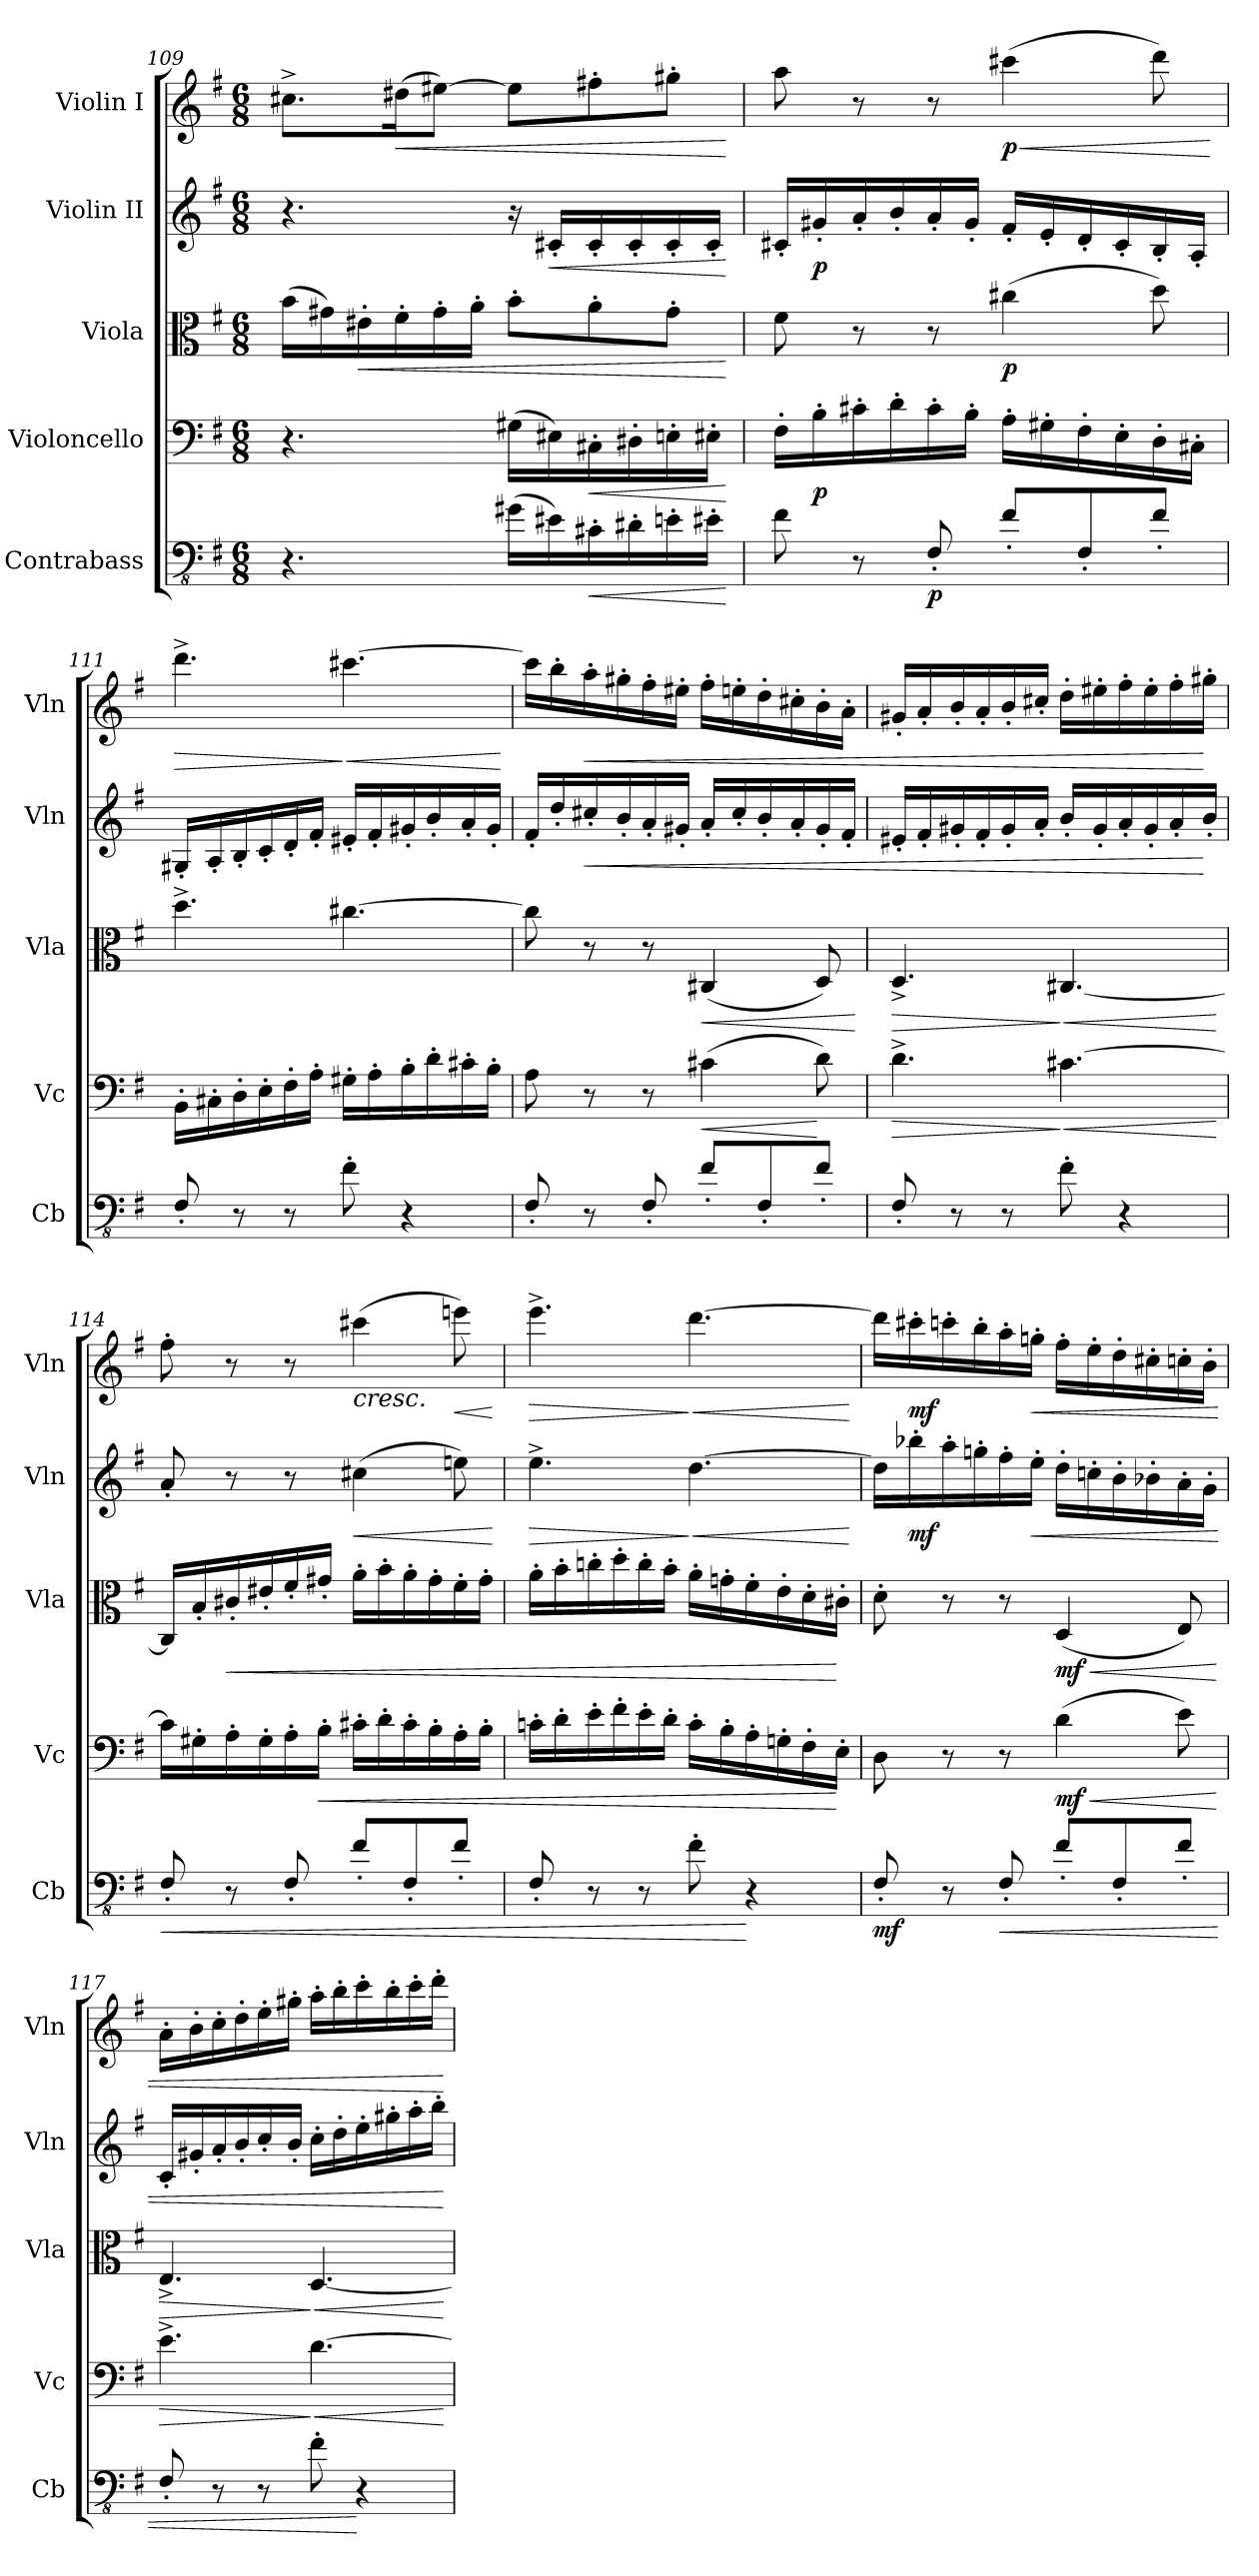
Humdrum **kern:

**kern	**dynam	**kern	**dynam	**kern	**dynam	**kern	**dynam	**kern	**dynam
*part5	*part5	*part4	*part4	*part3	*part3	*part2	*part2	*part1	*part1
*staff5	*staff5	*staff4	*staff4	*staff3	*staff3	*staff2	*staff2	*staff1	*staff1
*I"Contrabass	*	*I"Violoncello	*	*I"Viola	*	*I"Violin II	*	*I"Violin I	*
*I'Cb	*	*I'Vc	*	*I'Vla	*	*I'Vln	*	*I'Vln	*
*clefFv4	*	*clefF4	*	*clefC3	*	*clefG2	*	*clefG2	*
*ITrd7c12	*	*	*	*	*	*	*	*	*
*k[f#]	*	*k[f#]	*	*k[f#]	*	*k[f#]	*	*k[f#]	*
*M6/8	*	*M6/8	*	*M6/8	*	*M6/8	*	*M6/8	*
=109	=109	=109	=109	=109	=109	=109	=109	=109	=109
4.r	.	4.r	.	(16b\LL	.	4.r	.	8.cc#X^\L	.
.	.	.	.	16g#X\)	.	.	.	.	.
!	!	!	!	!	!LO:HP:b	!	!	!	!
.	.	.	.	16e#X'\	<	.	.	.	.
!	!	!	!	!	!	!	!	!	!LO:HP:b
.	.	.	.	16f#'\	.	.	.	(16dd#X\K	<
.	.	.	.	16g#'\	.	.	.	[8ee#X\J)	.
.	.	.	.	16a'\JJ	.	.	.	.	.
(16GG#X\LL	.	(16G#X\LL	.	8b'\L	.	16r	.	8ee#\L]	.
!	!	!	!	!	!	!	!LO:HP:b	!	!
16EE#X\)	.	16E#X\)	.	.	.	16c#X'/LL	<	.	.
!	!LO:HP:b	!	!LO:HP:b	!	!	!	!	!	!
16CC#X'\	<	16C#X'\	<	8a'\	.	16c#'/	.	8ff#X'\	.
16DD#X'\	.	16D#X'\	.	.	.	16c#'/	.	.	.
16EEn'\	.	16En'\	.	8g#'\J	.	16c#'/	.	8gg#X'\J	.
16EE#X'\JJ	.	16E#X'\JJ	.	.	.	16c#'/JJ	.	.	.
.	[	.	[	.	[	.	[	.	[
=110	=110	=110	=110	=110	=110	=110	=110	=110	=110
8FF#\	.	16F#'\LL	.	8f#\	.	16c#X'/LL	.	8aa\	.
!	!	!	!LO:DY:b	!	!	!	!LO:DY:b	!	!
.	.	16B'\	p	.	.	16g#X'/	p	.	.
8r	.	16c#X'\	.	8r	.	16a'/	.	8r	.
.	.	16d'\	.	.	.	16b'/	.	.	.
!	!LO:DY:b	!	!	!	!	!	!	!	!
8FFF#'/	p	16c#'\	.	8r	.	16a'/	.	8r	.
.	.	16B'\JJ	.	.	.	16g#'/JJ	.	.	.
!	!	!	!	!	!LO:DY:b	!	!	!	!LO:HP:b
!	!	!	!	!	!	!	!	!	!LO:DY:n=1:b
8FF#'/L	.	16A'\LL	.	(4cc#X\	p	16f#'/LL	.	(4ccc#X\	< p
.	.	16G#X'\	.	.	.	16e'/	.	.	.
8FFF#'/	.	16F#'\	.	.	.	16d'/	.	.	.
.	.	16E'\	.	.	.	16c#'/	.	.	.
8FF#'/J	.	16D'\	.	8dd\)	.	16B'/	.	8ddd\)	.
.	.	16C#X'\JJ	.	.	.	16A'/JJ	.	.	.
.	.	.	.	.	.	.	.	.	[
!!LO:PB:g=z
=111	=111	=111	=111	=111	=111	=111	=111	=111	=111
!	!	!	!	!	!	!	!	!	!LO:HP:b
8FFF#'/	.	16BB'\LL	.	4.dd^\	.	16G#X'/LL	.	4.ddd^\	>
.	.	16C#X'\	.	.	.	16A'/	.	.	.
8r	.	16D'\	.	.	.	16B'/	.	.	.
.	.	16E'\	.	.	.	16c'/	.	.	.
8r	.	16F#'\	.	.	.	16d'/	.	.	.
.	.	16A'\JJ	.	.	.	16f#'/JJ	.	.	.
!	!	!	!	!	!	!	!	!	!LO:HP:n=1:b
8FF#'\	.	16G#X'\LL	.	[4.cc#X\	.	16e#X'/LL	.	[4.ccc#X\	] <
.	.	16A'\	.	.	.	16f#'/	.	.	.
4r	.	16B'\	.	.	.	16g#X'/	.	.	.
.	.	16d'\	.	.	.	16b'/	.	.	.
.	.	16c#X'\	.	.	.	16a'/	.	.	.
.	.	16B'\JJ	.	.	.	16g#'/JJ	.	.	.
.	.	.	.	.	.	.	.	.	[
=112	=112	=112	=112	=112	=112	=112	=112	=112	=112
8FFF#'/	.	8A\	.	8cc#\]	.	16f#'/LL	.	16ccc#\LL]	.
.	.	.	.	.	.	16dd'/	.	16bb'\	.
!	!	!	!	!	!	!	!LO:HP:b	!	!LO:HP:b
8r	.	8r	.	8r	.	16cc#X'/	<	16aa'\	<
.	.	.	.	.	.	16b'/	.	16gg#X'\	.
8FFF#'/	.	8r	.	8r	.	16a'/	.	16ff#'\	.
.	.	.	.	.	.	16g#X'/JJ	.	16ee#X'\JJ	.
!	!	!	!LO:HP:b	!	!LO:HP:b	!	!	!	!
8FF#'/L	.	(4c#X\	<	(4C#X/	<	16a'/LL	.	16ff#'\LL	.
.	.	.	.	.	.	16cc#'/	.	16een'\	.
8FFF#'/	.	.	.	.	.	16b'/	.	16dd'\	.
.	.	.	.	.	.	16a'/	.	16cc#X'\	.
8FF#'/J	.	8d\)	[	8D/)	.	16g#'/	.	16b'\	.
.	.	.	.	.	.	16f#'/JJ	.	16a'\JJ	.
.	.	.	.	.	[	.	.	.	.
=113	=113	=113	=113	=113	=113	=113	=113	=113	=113
!	!	!	!LO:HP:b	!	!LO:HP:b	!	!	!	!
8FFF#'/	.	4.d^\	>	4.D^/	>	16e#X'/LL	.	16g#X'/LL	.
.	.	.	.	.	.	16f#'/	.	16a'/	.
8r	.	.	.	.	.	16g#X'/	.	16b'/	.
.	.	.	.	.	.	16f#'/	.	16a'/	.
8r	.	.	.	.	.	16g#'/	.	16b'/	.
.	.	.	.	.	.	16a'/JJ	.	16cc#X'/JJ	.
!	!	!	!LO:HP:n=1:b	!	!LO:HP:n=1:b	!	!	!	!
8FF#'\	.	[4.c#X\	] <	[4.C#X/	] <	16b'/LL	.	16dd'\LL	.
.	.	.	.	.	.	16g#'/	.	16ee#X'\	.
4r	.	.	.	.	.	16a'/	.	16ff#'\	.
.	.	.	.	.	.	16g#'/	.	16ee#'\	.
.	.	.	.	.	.	16a'/	.	16ff#'\	.
.	.	.	.	.	.	16b'/JJ	[	16gg#X'\JJ	[
.	.	.	[	.	[	.	.	.	.
!!LO:LB:g=z
=114	=114	=114	=114	=114	=114	=114	=114	=114	=114
!	!LO:HP:b	!	!	!	!	!	!	!	!
8FFF#'/	<	16c#\LL]	.	16C#/LL]	.	8a'/	.	8ff#'\	.
.	.	16G#X'\	.	16B'/	.	.	.	.	.
!	!	!	!	!	!LO:HP:b	!	!	!	!
8r	.	16A'\	.	16c#X'/	<	8r	.	8r	.
.	.	16G#'\	.	16e#X'/	.	.	.	.	.
8FFF#'/	.	16A'\	.	16f#'/	.	8r	.	8r	.
!	!	!	!LO:HP:b	!	!	!	!	!	!
.	.	16B'\JJ	<	16g#X'/JJ	.	.	.	.	.
!	!	!	!	!	!	!	!LO:HP:b	!	!LO:HP:b
8FF#'/L	.	16c#X'\LL	.	16a'\LL	.	(4cc#X\	<	(4ccc#X\	<
.	.	16d'\	.	16b'\	.	.	.	.	.
8FFF#'/	.	16c#'\	.	16a'\	.	.	.	.	.
.	.	16B'\	.	16g#'\	.	.	.	.	.
!	!	!	!	!	!	!	!	!	!LO:HP:b
8FF#'/J	.	16A'\	.	16f#'\	.	8een\)	.	8eeen\)	<
.	.	16B'\JJ	.	16g#'\JJ	.	.	.	.	.
.	.	.	.	.	.	.	[	.	[ [
=115	=115	=115	=115	=115	=115	=115	=115	=115	=115
!	!	!	!	!	!	!	!LO:HP:b	!	!LO:HP:b
8FFF#'/	.	16cn'\LL	.	16a'\LL	.	4.ee^\	>	4.eee^\	>
.	.	16d'\	.	16b'\	.	.	.	.	.
8r	.	16e'\	.	16ccn'\	.	.	.	.	.
.	.	16f#'\	.	16dd'\	.	.	.	.	.
8r	.	16e'\	.	16cc'\	.	.	.	.	.
.	.	16d'\JJ	.	16b'\JJ	.	.	.	.	.
!	!	!	!	!	!	!	!LO:HP:n=1:b	!	!LO:HP:n=1:b
8FF#'\	.	16c'\LL	.	16a'\LL	.	[4.dd\	] <	[4.ddd\	] <
.	.	16B'\	.	16gn'\	.	.	.	.	.
4r	[	16A'\	.	16f#'\	.	.	.	.	.
.	.	16Gn'\	.	16e'\	.	.	.	.	.
.	.	16F#'\	.	16d'\	.	.	.	.	.
.	.	16E'\JJ	[	16c#X'\JJ	[	.	.	.	.
.	.	.	.	.	.	.	[	.	[
=116	=116	=116	=116	=116	=116	=116	=116	=116	=116
!	!LO:DY:b	!	!	!	!	!	!	!	!
8FFF#'/	mf	8D\	.	8d'\	.	16dd\LL]	.	16ddd\LL]	.
!	!	!	!	!	!	!	!LO:DY:b	!	!LO:DY:b
.	.	.	.	.	.	16bb-X'\	mf	16ccc#X'\	mf
8r	.	8r	.	8r	.	16aa'\	.	16cccn'\	.
.	.	.	.	.	.	16ggn'\	.	16bb'\	.
!	!LO:HP:b	!	!	!	!	!	!	!	!
8FFF#'/	<	8r	.	8r	.	16ff#'\	.	16aa'\	.
!	!	!	!	!	!	!	!LO:HP:b	!	!LO:HP:b
.	.	.	.	.	.	16ee'\JJ	<	16ggn'\JJ	<
!	!	!	!LO:HP:b	!	!LO:HP:b	!	!	!	!
!	!	!	!LO:DY:n=1:b	!	!LO:DY:n=1:b	!	!	!	!
8FF#'/L	.	(4d\	< mf	(4D/	< mf	16dd'\LL	.	16ff#'\LL	.
.	.	.	.	.	.	16ccn'\	.	16ee'\	.
8FFF#'/	.	.	.	.	.	16b'\	.	16dd'\	.
.	.	.	.	.	.	16b-X'\	.	16cc#X'\	.
8FF#'/J	.	8e\)	.	8E/)	.	16a'\	.	16ccn'\	.
.	.	.	.	.	.	16g'\JJ	.	16b'\JJ	.
.	.	.	[	.	[	.	.	.	.
!!LO:PB:g=z
=117	=117	=117	=117	=117	=117	=117	=117	=117	=117
!	!	!	!LO:HP:b	!	!LO:HP:b	!	!	!	!
8FFF#'/	.	4.e^\	>	4.E^/	>	16c'/LL	.	16a'\LL	.
.	.	.	.	.	.	16g#X'/	.	16b'\	.
8r	.	.	.	.	.	16a'/	.	16cc'\	.
.	.	.	.	.	.	16b'/	.	16dd'\	.
8r	.	.	.	.	.	16cc'/	.	16ee'\	.
.	.	.	.	.	.	16b'/JJ	.	16gg#X'\JJ	.
!	!	!	!LO:HP:n=1:b	!	!LO:HP:n=1:b	!	!	!	!
8FF#'\	.	[4.d\	] <	[4.D/	] <	16cc'\LL	.	16aa'\LL	.
.	.	.	.	.	.	16dd'\	.	16bb'\	.
4r	[	.	.	.	.	16ee'\	.	16ccc'\	.
.	.	.	.	.	.	16gg#X'\	.	16bb'\	.
.	.	.	.	.	.	16aa'\	.	16ccc'\	.
.	.	.	.	.	.	16bb'\JJ	.	16ddd'\JJ	.
.	.	.	[	.	[	.	[	.	[
=	=	=	=	=	=	=	=	=	=
*-	*-	*-	*-	*-	*-	*-	*-	*-	*-
